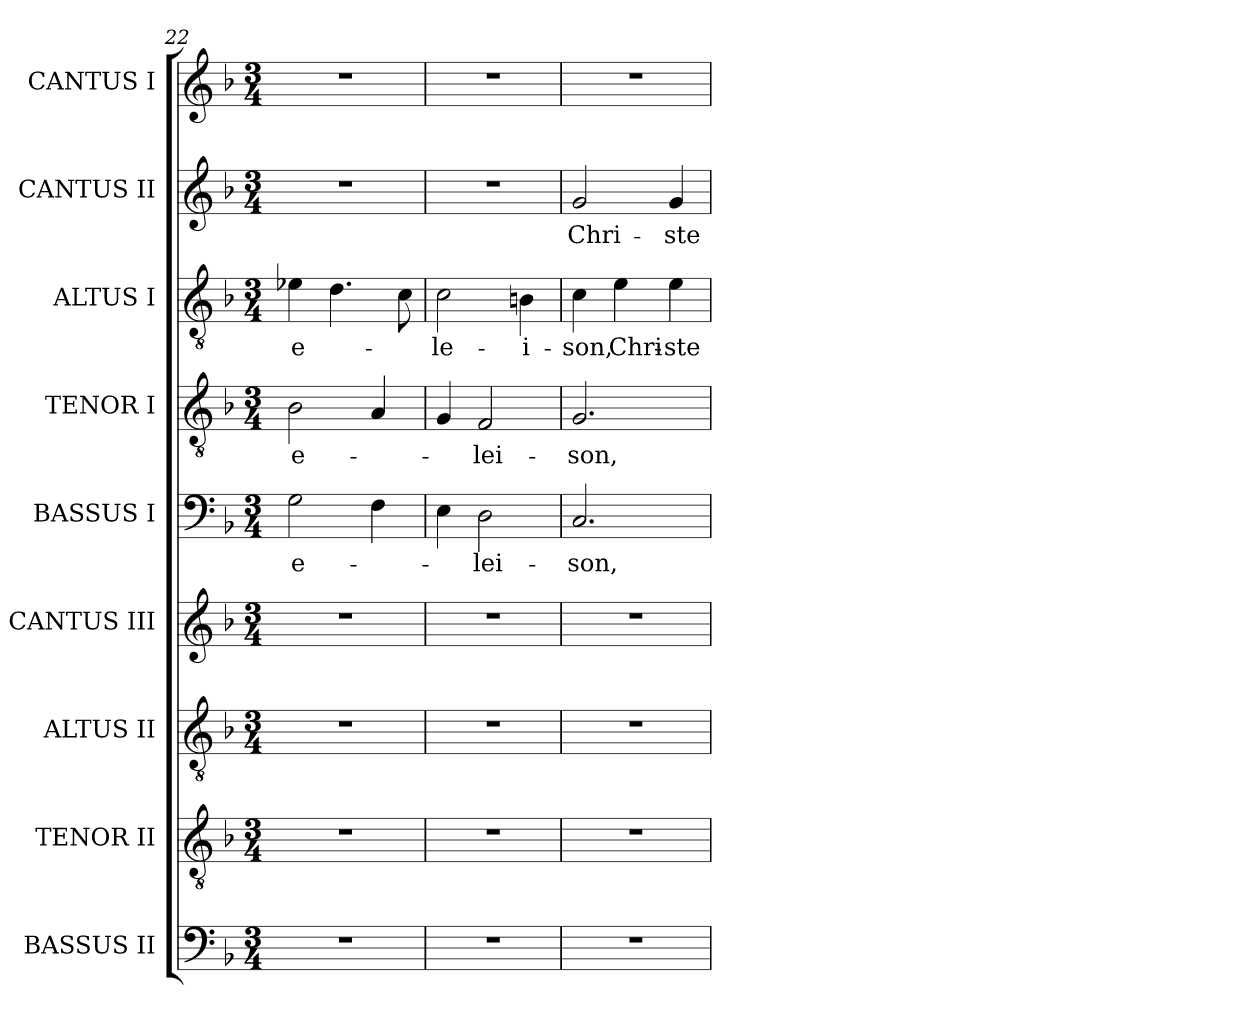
**kern	**kern	**kern	**kern	**kern	**text	**kern	**text	**kern	**text	**kern	**text	**kern
*part9	*part8	*part7	*part6	*part5	*part5	*part4	*part4	*part3	*part3	*part2	*part2	*part1
*staff9	*staff8	*staff7	*staff6	*staff5	*staff5	*staff4	*staff4	*staff3	*staff3	*staff2	*staff2	*staff1
*I"BASSUS II	*I"TENOR II	*I"ALTUS II	*I"CANTUS III	*I"BASSUS I	*	*I"TENOR I	*	*I"ALTUS I	*	*I"CANTUS II	*	*I"CANTUS I
*I'B. II	*I'T. II	*I'A. II	*I'C. III	*I'B. I	*	*I'T. I	*	*I'A. I	*	*I'C. II	*	*I'C. I
*clefF4	*clefGv2	*clefGv2	*clefG2	*clefF4	*	*clefGv2	*	*clefGv2	*	*clefG2	*	*clefG2
*	*ITrd7c12	*ITrd7c12	*	*	*	*ITrd7c12	*	*ITrd7c12	*	*	*	*
*k[b-]	*k[b-]	*k[b-]	*k[b-]	*k[b-]	*	*k[b-]	*	*k[b-]	*	*k[b-]	*	*k[b-]
*F:	*F:	*F:	*F:	*F:	*	*F:	*	*F:	*	*F:	*	*F:
*M3/4	*M3/4	*M3/4	*M3/4	*M3/4	*	*M3/4	*	*M3/4	*	*M3/4	*	*M3/4
=22	=22	=22	=22	=22	=22	=22	=22	=22	=22	=22	=22	=22
!LO:N:vis=1	!LO:N:vis=1	!LO:N:vis=1	!LO:N:vis=1	!	!	!	!	!	!	!	!	!
!	!	!	!	!	!LO:LY:b:color=#000000	!	!	!	!	!	!	!
!	!	!	!	!	!	!	!LO:LY:b:color=#000000	!	!	!	!	!
!	!	!	!	!	!	!	!	!	!LO:LY:b:color=#000000	!LO:N:vis=1	!	!LO:N:vis=1
2.r	2.r	2.r	2.r	2Gi\	e-	2BB-i\	e-	4E-Xi\	e-	2.r	.	2.r
.	.	.	.	.	.	.	.	4.Di\	.	.	.	.
.	.	.	.	4Fi\	.	4AAi/	.	.	.	.	.	.
.	.	.	.	.	.	.	.	8Ci\	.	.	.	.
=23	=23	=23	=23	=23	=23	=23	=23	=23	=23	=23	=23	=23
!LO:N:vis=1	!LO:N:vis=1	!LO:N:vis=1	!LO:N:vis=1	!	!	!	!	!	!	!	!	!
!	!	!	!	!	!	!	!	!	!LO:LY:b:color=#000000	!LO:N:vis=1	!	!LO:N:vis=1
2.r	2.r	2.r	2.r	4Ei\	.	4GGi/	.	2Ci\	-le-	2.r	.	2.r
!	!	!	!	!	!LO:LY:b:color=#000000	!	!	!	!	!	!	!
!	!	!	!	!	!	!	!LO:LY:b:color=#000000	!	!	!	!	!
.	.	.	.	2Di\	-lei-	2FFi/	-lei-	.	.	.	.	.
!	!	!	!	!	!	!	!	!	!LO:LY:b:color=#000000	!	!	!
.	.	.	.	.	.	.	.	4BBni\	-i-	.	.	.
=24	=24	=24	=24	=24	=24	=24	=24	=24	=24	=24	=24	=24
!LO:N:vis=1	!LO:N:vis=1	!LO:N:vis=1	!LO:N:vis=1	!	!	!	!	!	!	!	!	!
!	!	!	!	!	!LO:LY:b:color=#000000	!	!	!	!	!	!	!
!	!	!	!	!	!	!	!LO:LY:b:color=#000000	!	!	!	!	!
!	!	!	!	!	!	!	!	!	!LO:LY:b:color=#000000	!	!	!
!	!	!	!	!	!	!	!	!	!	!	!LO:LY:b:color=#000000	!LO:N:vis=1
2.r	2.r	2.r	2.r	2.Ci/	-son,	2.GGi/	-son,	4Ci\	-son,	2gi/	Chri-	2.r
!	!	!	!	!	!	!	!	!	!LO:LY:b:color=#000000	!	!	!
.	.	.	.	.	.	.	.	4Ei\	Chri-	.	.	.
!	!	!	!	!	!	!	!	!	!LO:LY:b:color=#000000	!	!	!
!	!	!	!	!	!	!	!	!	!	!	!LO:LY:b:color=#000000	!
.	.	.	.	.	.	.	.	4Ei\	-ste	4gi/	-ste	.
=	=	=	=	=	=	=	=	=	=	=	=	=
*-	*-	*-	*-	*-	*-	*-	*-	*-	*-	*-	*-	*-
